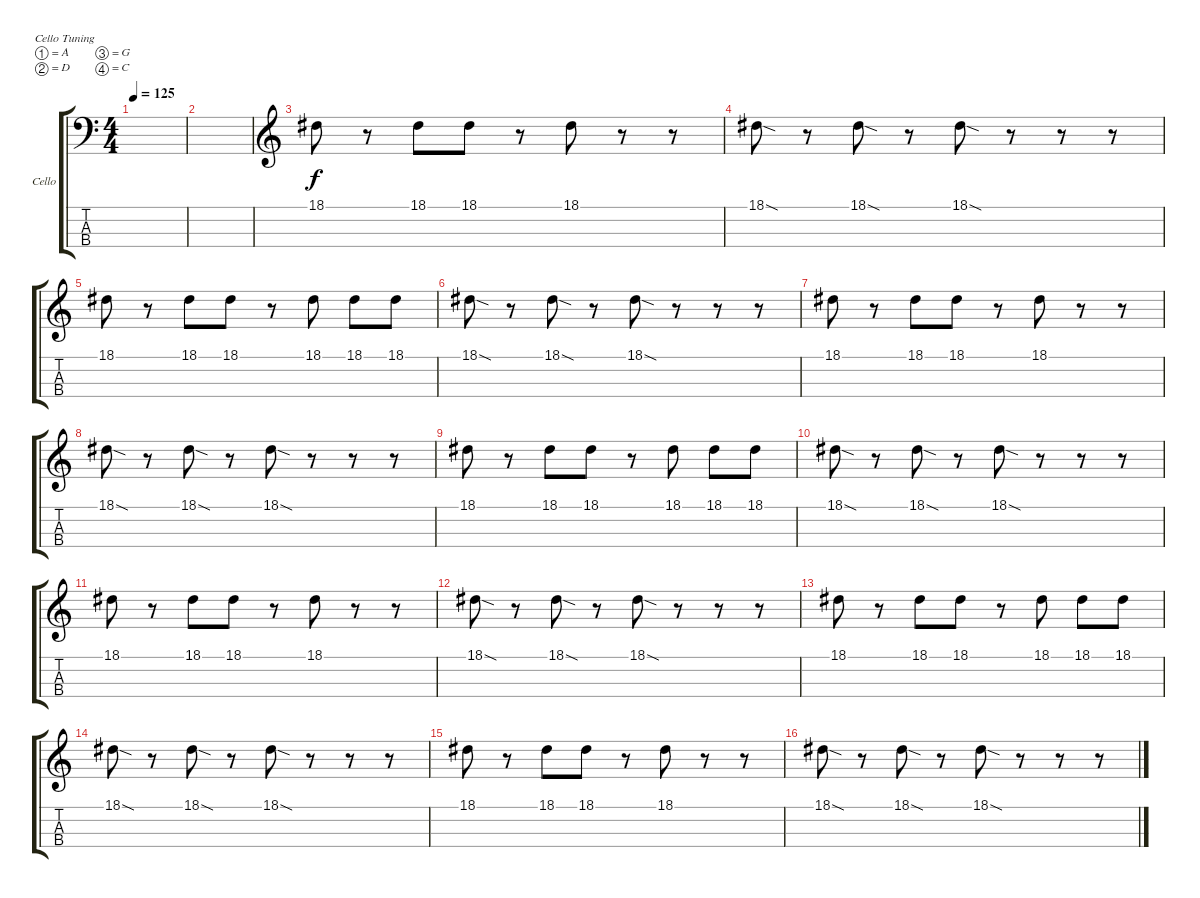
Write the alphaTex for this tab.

\defaultSystemsLayout 4
\bracketExtendMode groupsimilarinstruments
\firstSystemTrackNameOrientation horizontal
\otherSystemsTrackNameOrientation horizontal
\track ("Cello" "Cello") {instrument cello}
\staff {score tabs}
\tuning (A3 D3 G2 C2)
\ts (4 4)
\tempo 125
\clef f4
\scale
0.485477
\ks c
|
\scale
0.257261 |
\clef g2
\scale
0.257261 18.1.8 r.8 18.1.8 18.1.8 r.8 18.1.8 r.8 r.8 |
\scale
0.333333 18.1{sod}.8 r.8 18.1{sod}.8 r.8 18.1{sod}.8 r.8 r.8 r.8 |
\scale
0.333333 18.1.8 r.8 18.1.8 18.1.8 r.8 18.1.8 18.1.8 18.1.8 |
\scale
0.333333 18.1{sod}.8 r.8 18.1{sod}.8 r.8 18.1{sod}.8 r.8 r.8 r.8 |
\scale
0.333333 18.1.8 r.8 18.1.8 18.1.8 r.8 18.1.8 r.8 r.8 |
\scale
0.333333 18.1{sod}.8 r.8 18.1{sod}.8 r.8 18.1{sod}.8 r.8 r.8 r.8 |
\scale
0.333333 18.1.8 r.8 18.1.8 18.1.8 r.8 18.1.8 18.1.8 18.1.8 |
\scale
0.333333 18.1{sod}.8 r.8 18.1{sod}.8 r.8 18.1{sod}.8 r.8 r.8 r.8 |
\scale
0.333333 18.1.8 r.8 18.1.8 18.1.8 r.8 18.1.8 r.8 r.8 |
\scale
0.333333 18.1{sod}.8 r.8 18.1{sod}.8 r.8 18.1{sod}.8 r.8 r.8 r.8 |
\scale
0.333333 18.1.8 r.8 18.1.8 18.1.8 r.8 18.1.8 18.1.8 18.1.8 |
\scale
0.333333 18.1{sod}.8 r.8 18.1{sod}.8 r.8 18.1{sod}.8 r.8 r.8 r.8 |
\scale
0.333333 18.1.8 r.8 18.1.8 18.1.8 r.8 18.1.8 r.8 r.8 |
\scale
0.333333 18.1{sod}.8 r.8 18.1{sod}.8 r.8 18.1{sod}.8 r.8 r.8 r.8
